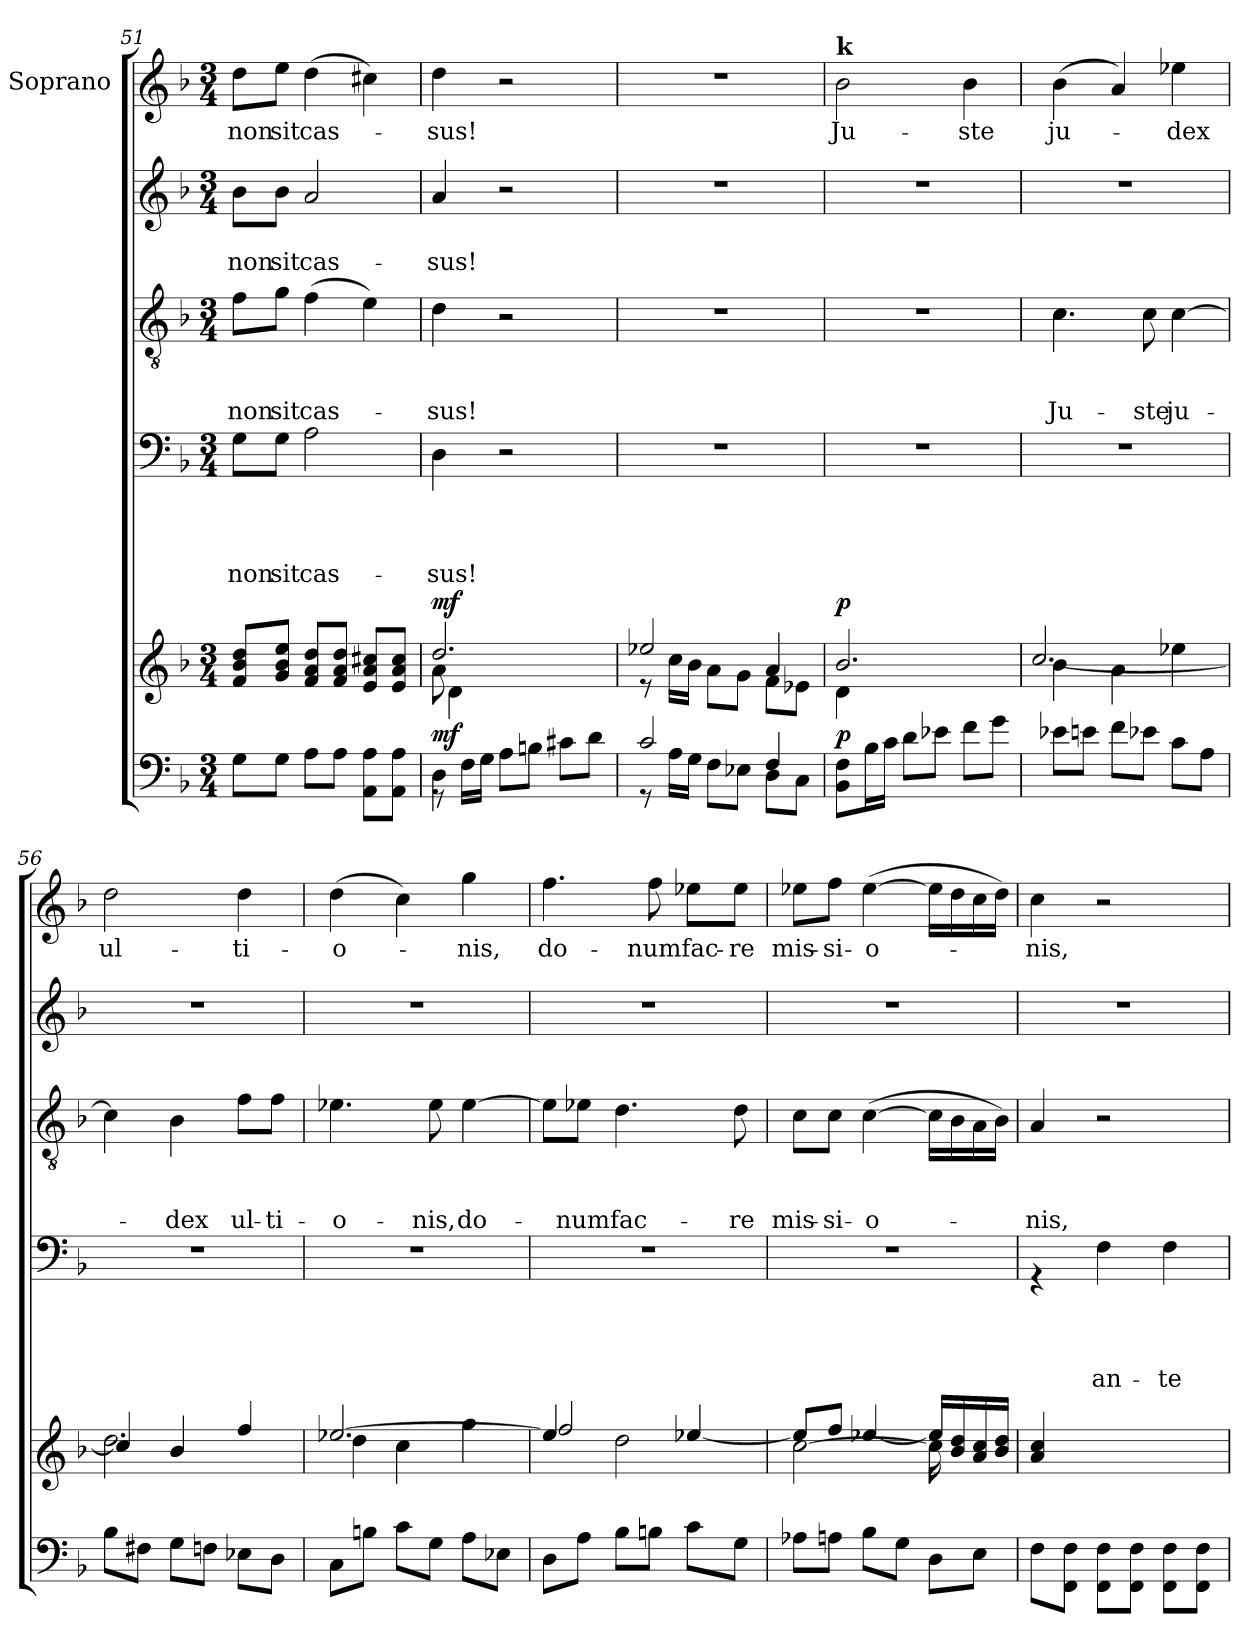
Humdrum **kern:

**kern	**dynam	**kern	**dynam	**kern	**text	**text	**text	**text	**kern	**text	**text	**text	**kern	**text	**text	**kern	**text
*part6	*part6	*part5	*part5	*part4	*part4	*part4	*part4	*part4	*part3	*part3	*part3	*part3	*part2	*part2	*part2	*part1	*part1
*staff6	*staff6	*staff5	*staff5	*staff4	*staff4	*staff4	*staff4	*staff4	*staff3	*staff3	*staff3	*staff3	*staff2	*staff2	*staff2	*staff1	*staff1
*	*	*	*	*	*	*	*	*	*	*	*	*	*	*	*	*I"Soprano	*
*clefF4	*	*clefG2	*	*clefF4	*	*	*	*	*clefGv2	*	*	*	*clefG2	*	*	*clefG2	*
*k[b-]	*	*k[b-]	*	*k[b-]	*	*	*	*	*k[b-]	*	*	*	*k[b-]	*	*	*k[b-]	*
*F:	*	*F:	*	*F:	*	*	*	*	*F:	*	*	*	*F:	*	*	*F:	*
*M3/4	*	*M3/4	*	*M3/4	*	*	*	*	*M3/4	*	*	*	*M3/4	*	*	*M3/4	*
=51	=51	=51	=51	=51	=51	=51	=51	=51	=51	=51	=51	=51	=51	=51	=51	=51	=51
!	!	!	!	!	!	!	!	!LO:LY:b	!	!	!	!LO:LY:b	!	!	!LO:LY:b	!	!LO:LY:b
8G\L	.	8f/ 8b-/ 8dd/L	.	8G\L	.	.	.	non	8f\L	.	.	non	8b-\L	.	non	8dd\L	non
!	!	!	!	!	!	!	!	!LO:LY:b	!	!	!	!LO:LY:b	!	!	!LO:LY:b	!	!LO:LY:b
8G\J	.	8g/ 8b-/ 8ee/J	.	8G\J	.	.	.	sit	8g\J	.	.	sit	8b-\J	.	sit	8ee\J	sit
!	!	!	!	!	!	!	!	!LO:LY:b	!	!	!	!LO:LY:b	!	!	!LO:LY:b	!	!LO:LY:b
8A\L	.	8f/ 8a/ 8dd/L	.	2A\	.	.	.	cas-	(>4f\	.	.	cas-	2a/	.	cas-	(>4dd\	cas-
8A\J	.	8f/ 8a/ 8dd/J	.	.	.	.	.	.	.	.	.	.	.	.	.	.	.
8AA\ 8A\L	.	8e/ 8a/ 8cc#X/L	.	.	.	.	.	.	4e\)	.	.	.	.	.	.	4cc#X\)	.
8AA\ 8A\J	.	8e/ 8a/ 8cc#/J	.	.	.	.	.	.	.	.	.	.	.	.	.	.	.
=52	=52	=52	=52	=52	=52	=52	=52	=52	=52	=52	=52	=52	=52	=52	=52	=52	=52
*^	*	*^	*	*	*	*	*	*	*	*	*	*	*	*	*	*	*
*	*	*	*	*^	*	*	*	*	*	*	*	*	*	*	*	*	*	*	*
!	!	!LO:DY:a	!	!	!	!LO:DY:a	!	!	!	!	!LO:LY:b	!	!	!	!LO:LY:b	!	!	!LO:LY:b	!	!LO:LY:b
4D\	8rGG	mf	2.dd/	8a\	4d\	mf	4D\	.	.	.	-sus!	4d\	.	.	-sus!	4a/	.	-sus!	4dd\	-sus!
.	16F\LL	.	.	2ryy	.	.	.	.	.	.	.	.	.	.	.	.	.	.	.	.
.	16G\JJ	.	.	.	.	.	.	.	.	.	.	.	.	.	.	.	.	.	.	.
2ryy	8A\L	.	.	.	2ryy	.	2r	.	.	.	.	2r	.	.	.	2r	.	.	2r	.
.	8Bn\J	.	.	.	.	.	.	.	.	.	.	.	.	.	.	.	.	.	.	.
.	8c#X\L	.	.	.	.	.	.	.	.	.	.	.	.	.	.	.	.	.	.	.
.	8d\J	.	.	8ryy	.	.	.	.	.	.	.	.	.	.	.	.	.	.	.	.
*	*	*	*	*v	*v	*	*	*	*	*	*	*	*	*	*	*	*	*	*	*
=53	=53	=53	=53	=53	=53	=53	=53	=53	=53	=53	=53	=53	=53	=53	=53	=53	=53	=53	=53
2c/	8rGG	.	2ee-X/	8re	.	2.r	.	.	.	.	2.r	.	.	.	2.r	.	.	2.r	.
.	16A\LL	.	.	16cc\LL	.	.	.	.	.	.	.	.	.	.	.	.	.	.	.
.	16G\JJ	.	.	16b-\JJ	.	.	.	.	.	.	.	.	.	.	.	.	.	.	.
.	8F\L	.	.	8a\L	.	.	.	.	.	.	.	.	.	.	.	.	.	.	.
.	8E-X\J	.	.	8g\J	.	.	.	.	.	.	.	.	.	.	.	.	.	.	.
4F/	8D\L	.	4a/	8f\L	.	.	.	.	.	.	.	.	.	.	.	.	.	.	.
.	8C\J	.	.	8e-X\J	.	.	.	.	.	.	.	.	.	.	.	.	.	.	.
=54	=54	=54	=54	=54	=54	=54	=54	=54	=54	=54	=54	=54	=54	=54	=54	=54	=54	=54	=54
!	!	!	!	!	!	!	!	!	!	!	!	!	!	!	!	!	!	!LO:TX:a:B:t=k	!
!	!	!LO:DY:a	!	!	!LO:DY:a	!	!	!	!	!	!	!	!	!	!	!	!	!	!LO:LY:b
*v	*v	*	*	*	*	*	*	*	*	*	*	*	*	*	*	*	*	*	*
8BB-\ 8F\L	p	2.b-/	4d\	p	2.r	.	.	.	.	2.r	.	.	.	2.r	.	.	2b-\	Ju-
16B-\L	.	.	.	.	.	.	.	.	.	.	.	.	.	.	.	.	.	.
16c\JJ	.	.	.	.	.	.	.	.	.	.	.	.	.	.	.	.	.	.
8d\L	.	.	2ryy	.	.	.	.	.	.	.	.	.	.	.	.	.	.	.
8e-X\J	.	.	.	.	.	.	.	.	.	.	.	.	.	.	.	.	.	.
!	!	!	!	!	!	!	!	!	!	!	!	!	!	!	!	!	!	!LO:LY:b
8f\L	.	.	.	.	.	.	.	.	.	.	.	.	.	.	.	.	4b-\	-ste
8g\J	.	.	.	.	.	.	.	.	.	.	.	.	.	.	.	.	.	.
!!LO:PB:g=z
=55	=55	=55	=55	=55	=55	=55	=55	=55	=55	=55	=55	=55	=55	=55	=55	=55	=55	=55
!	!	!	!	!	!	!	!	!	!	!	!	!	!LO:LY:b	!	!	!	!	!LO:LY:b
8e-X\L	.	4b-\	[<2.cc/	.	2.r	.	.	.	.	4.c\	.	.	Ju-	2.r	.	.	(>4b-\	ju-
8en\J	.	.	.	.	.	.	.	.	.	.	.	.	.	.	.	.	.	.
8f\L	.	4a\	.	.	.	.	.	.	.	.	.	.	.	.	.	.	4a/)	.
!	!	!	!	!	!	!	!	!	!	!	!	!	!LO:LY:b	!	!	!	!	!
8e-X\J	.	.	.	.	.	.	.	.	.	8c\	.	.	-ste	.	.	.	.	.
!	!	!	!	!	!	!	!	!	!	!	!	!	!LO:LY:b	!	!	!	!	!LO:LY:b
8c\L	.	4ee-X\	.	.	.	.	.	.	.	[>4c\	.	.	ju-	.	.	.	4ee-X\	-dex
8A\J	.	.	.	.	.	.	.	.	.	.	.	.	.	.	.	.	.	.
=56	=56	=56	=56	=56	=56	=56	=56	=56	=56	=56	=56	=56	=56	=56	=56	=56	=56	=56
!	!	!	!	!	!	!	!	!	!	!	!	!	!	!	!	!	!	!LO:LY:b
8B-\L	.	2.dd\	4cc/]	.	2.r	.	.	.	.	4c\]	.	.	.	2.r	.	.	2dd\	ul-
8F#X\J	.	.	.	.	.	.	.	.	.	.	.	.	.	.	.	.	.	.
!	!	!	!	!	!	!	!	!	!	!	!	!	!LO:LY:b	!	!	!	!	!
8G\L	.	.	4b-/	.	.	.	.	.	.	4B-\	.	.	-dex	.	.	.	.	.
8Fn\J	.	.	.	.	.	.	.	.	.	.	.	.	.	.	.	.	.	.
!	!	!	!	!	!	!	!	!	!	!	!	!	!LO:LY:b	!	!	!	!	!LO:LY:b
8E-X\L	.	.	4ff/	.	.	.	.	.	.	8f\L	.	.	ul-	.	.	.	4dd\	-ti-
!	!	!	!	!	!	!	!	!	!	!	!	!	!LO:LY:b	!	!	!	!	!
8D\J	.	.	.	.	.	.	.	.	.	8f\J	.	.	-ti-	.	.	.	.	.
=57	=57	=57	=57	=57	=57	=57	=57	=57	=57	=57	=57	=57	=57	=57	=57	=57	=57	=57
!	!	!	!	!	!	!	!	!	!	!	!	!	!LO:LY:b	!	!	!	!	!LO:LY:b
8C\L	.	[<2.ee-X/	4dd\	.	2.r	.	.	.	.	4.e-X\	.	.	-o-	2.r	.	.	(>4dd\	-o-
8Bn\J	.	.	.	.	.	.	.	.	.	.	.	.	.	.	.	.	.	.
8c\L	.	.	4cc\	.	.	.	.	.	.	.	.	.	.	.	.	.	4cc\)	.
!	!	!	!	!	!	!	!	!	!	!	!	!	!LO:LY:b	!	!	!	!	!
8G\J	.	.	.	.	.	.	.	.	.	8e-\	.	.	-nis,	.	.	.	.	.
!	!	!	!	!	!	!	!	!	!	!	!	!	!LO:LY:b	!	!	!	!	!LO:LY:b
8A\L	.	.	4gg\	.	.	.	.	.	.	[>4e-\	.	.	do-	.	.	.	4gg\	-nis,
8E-X\J	.	.	.	.	.	.	.	.	.	.	.	.	.	.	.	.	.	.
=58	=58	=58	=58	=58	=58	=58	=58	=58	=58	=58	=58	=58	=58	=58	=58	=58	=58	=58
!	!	!	!	!	!	!	!	!	!	!	!	!	!	!	!	!	!	!LO:LY:b
8D\L	.	4ee-/]	2ff/	.	2.r	.	.	.	.	8e-\L]	.	.	.	2.r	.	.	4.ff\	do-
!	!	!	!	!	!	!	!	!	!	!	!	!	!LO:LY:b	!	!	!	!	!
8A\J	.	.	.	.	.	.	.	.	.	8e-X\J	.	.	-num	.	.	.	.	.
!	!	!	!	!	!	!	!	!	!	!	!	!	!LO:LY:b	!	!	!	!	!
8B-\L	.	2dd\	.	.	.	.	.	.	.	4.d\	.	.	fac-	.	.	.	.	.
!	!	!	!	!	!	!	!	!	!	!	!	!	!	!	!	!	!	!LO:LY:b
8Bn\J	.	.	.	.	.	.	.	.	.	.	.	.	.	.	.	.	8ff\	-num
!	!	!	!	!	!	!	!	!	!	!	!	!	!	!	!	!	!	!LO:LY:b
8c\L	.	.	[<4ee-X/	.	.	.	.	.	.	.	.	.	.	.	.	.	8ee-X\L	fac-
!	!	!	!	!	!	!	!	!	!	!	!	!	!LO:LY:b	!	!	!	!	!LO:LY:b
8G\J	.	.	.	.	.	.	.	.	.	8d\	.	.	-re	.	.	.	8ee-\J	-re
=59	=59	=59	=59	=59	=59	=59	=59	=59	=59	=59	=59	=59	=59	=59	=59	=59	=59	=59
!	!	!	!	!	!	!	!	!	!	!	!	!	!LO:LY:b	!	!	!	!	!LO:LY:b
8A-X\L	.	[>2cc\	8ee-/L]	.	2.r	.	.	.	.	8c\L	.	.	mis-	2.r	.	.	8ee-X\L	mis-
!	!	!	!	!	!	!	!	!	!	!	!	!	!LO:LY:b	!	!	!	!	!LO:LY:b
8An\J	.	.	8ff/J	.	.	.	.	.	.	8c\J	.	.	-si-	.	.	.	8ff\J	-si-
!	!	!	!	!	!	!	!	!	!	!	!	!	!LO:LY:b	!	!	!	!	!LO:LY:b
8B-\L	.	.	[<4ee-X/	.	.	.	.	.	.	(>[>4c\	.	.	-o-	.	.	.	(>[>4ee-\	-o-
8G\J	.	.	.	.	.	.	.	.	.	.	.	.	.	.	.	.	.	.
8D\L	.	16cc\]	16ee-/LL]	.	.	.	.	.	.	16c\LL]	.	.	.	.	.	.	16ee-\LL]	.
.	.	8.ryy	16b-/ 16dd/	.	.	.	.	.	.	16B-\	.	.	.	.	.	.	16dd\	.
8E\J	.	.	16a/ 16cc/	.	.	.	.	.	.	16A\	.	.	.	.	.	.	16cc\	.
.	.	.	16b-/ 16dd/JJ	.	.	.	.	.	.	16B-\JJ)	.	.	.	.	.	.	16dd\JJ)	.
=60	=60	=60	=60	=60	=60	=60	=60	=60	=60	=60	=60	=60	=60	=60	=60	=60	=60	=60
!	!	!	!	!	!	!	!	!	!	!	!	!	!LO:LY:b	!	!	!	!	!LO:LY:b
*	*	*v	*v	*	*	*	*	*	*	*	*	*	*	*	*	*	*	*
8F\L	.	4a/ 4cc/	.	4rGG	.	.	.	.	4A/	.	.	-nis,	2.r	.	.	4cc\	-nis,-
8FF\ 8F\J	.	.	.	.	.	.	.	.	.	.	.	.	.	.	.	.	.
!	!	!	!	!	!	!	!	!LO:LY:b	!	!	!	!	!	!	!	!	!
8FF\ 8F\L	.	2ryy	.	4F\	.	.	.	an-	2r	.	.	.	.	.	.	2r	.
8FF\ 8F\J	.	.	.	.	.	.	.	.	.	.	.	.	.	.	.	.	.
!	!	!	!	!	!	!	!	!LO:LY:b	!	!	!	!	!	!	!	!	!
8FF\ 8F\L	.	.	.	4F\	.	.	.	-te	.	.	.	.	.	.	.	.	.
8FF\ 8F\J	.	.	.	.	.	.	.	.	.	.	.	.	.	.	.	.	.
=	=	=	=	=	=	=	=	=	=	=	=	=	=	=	=	=	=
*-	*-	*-	*-	*-	*-	*-	*-	*-	*-	*-	*-	*-	*-	*-	*-	*-	*-
